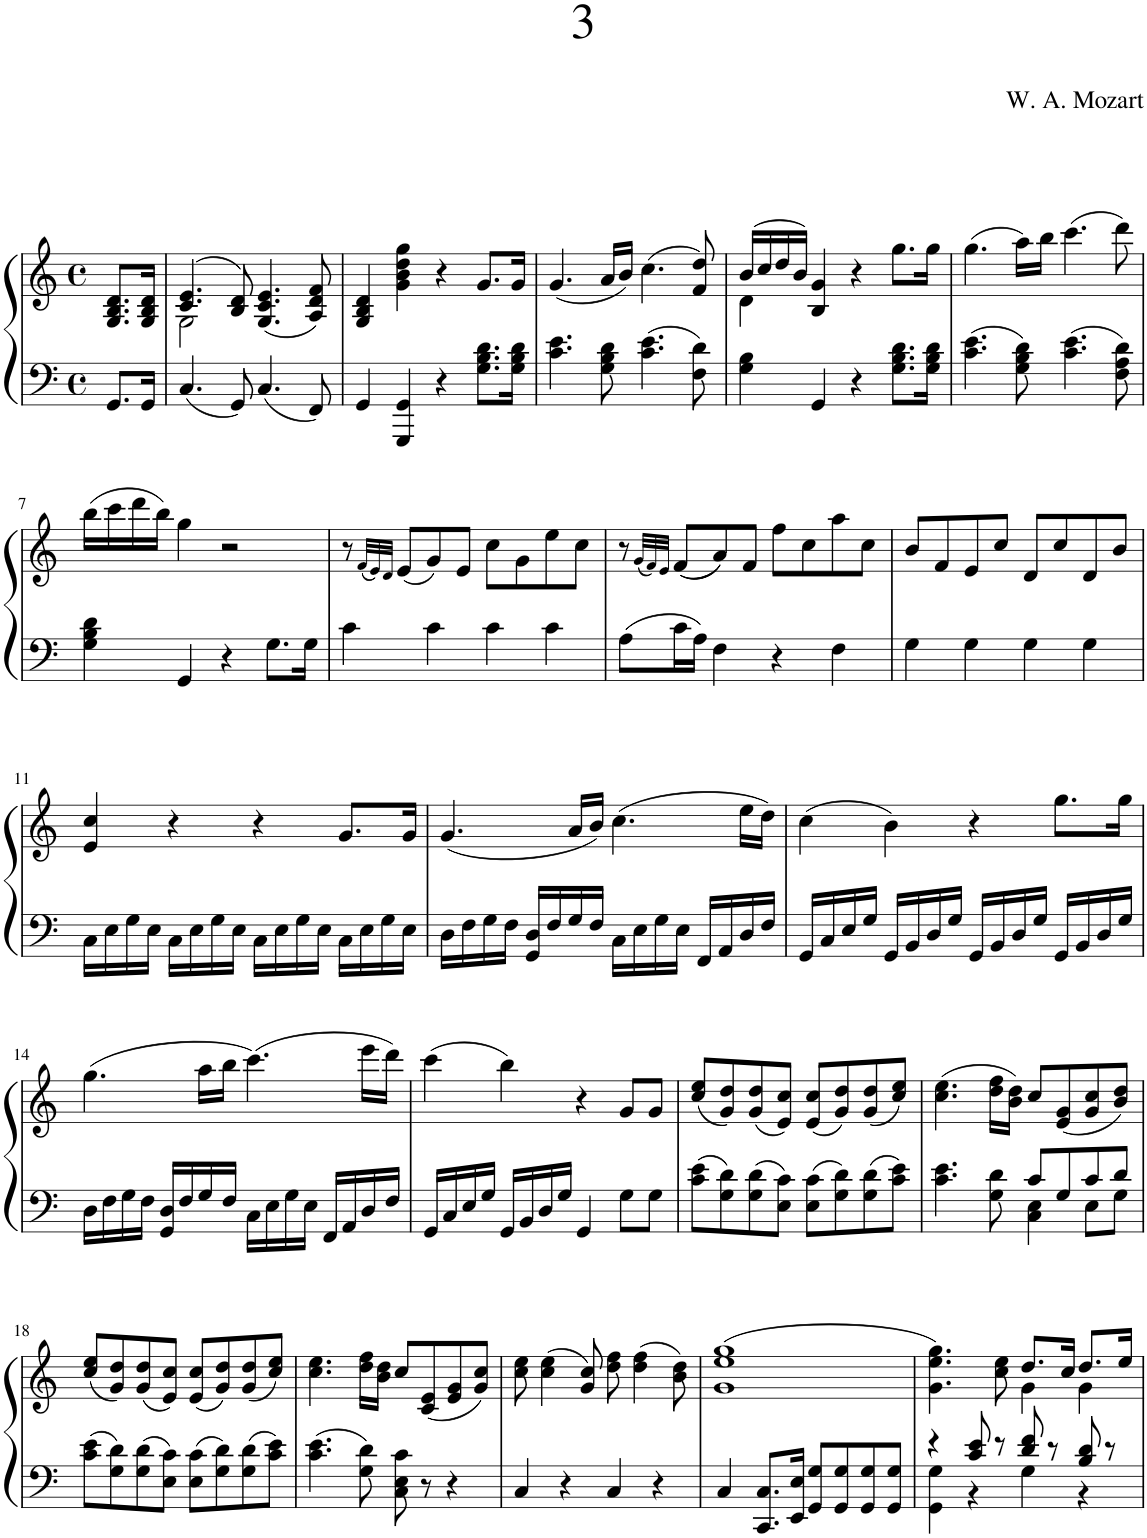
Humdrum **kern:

**kern	**kern
*part1	*part1
*staff2	*staff1
*I"Piano	*
*I'Pno.	*
*clefF4	*clefG2
*k[]	*k[]
*M4/4	*M4/4
*met(c)	*met(c)
=1	=1
8.GG/L	8.G/ 8.B/ 8.d/L
16GG/Jk	16G/ 16B/ 16d/Jk
=2	=2
*	*^
4.C/	(4.c/ 4.e/	2G\
8GG/	8B/ 8d/)	.
4.C/	(4.G/ 4.c/ 4.e/	2ryy
8FF/	8A/ 8d/ 8f/)	.
*	*v	*v
=3	=3
4GG/	4G/ 4B/ 4d/
4GGG/ 4GG/	4g\ 4b\ 4dd\ 4gg\
4r	4r
8.G\ 8.B\ 8.d\L	8.g/L
16G\ 16B\ 16d\Jk	16g/Jk
=4	=4
4.c\ 4.e\	(4.g/
8G\ 8B\ 8d\	16a/LL
.	16b/JJ)
4.c\ 4.e\	(4.cc\
8F\ 8d\	8f/ 8dd/)
=5	=5
*	*^
4G\ 4B\	(16b/LL	4d\
.	16cc/	.
.	16dd/	.
.	16b/JJ)	.
4GG/	4B/ 4g/	2.ryy
4r	4r	.
8.G\ 8.B\ 8.d\L	8.gg\L	.
16G\ 16B\ 16d\Jk	16gg\Jk	.
*	*v	*v
=6	=6
4.c\ 4.e\	(4.gg\
8G\ 8B\ 8d\	16aa\LL)
.	16bb\JJ
4.c\ 4.e\	(4.ccc\
8F\ 8A\ 8d\	8ddd\)
!!LO:LB:g=z
=7	=7
4G\ 4B\ 4d\	(16bb\LL
.	16ccc\
.	16ddd\
.	16bb\JJ)
4GG/	4gg\
4r	2r
8.G\L	.
16G\Jk	.
=8	=8
4c\	8r
.	(32qf/LLL
.	32qe/)
.	32qd/JJJ
.	(8e/L
4c\	8g/)
.	8e/J
4c\	8cc\L
.	8g\
4c\	8ee\
.	8cc\J
=9	=9
8A\L	8r
.	(32qg/LLL
.	32qf/)
.	32qe/JJJ
16c\L	((8f/L
16A\JJ	.
4F\	8a/))
.	8f/J
4r	8ff\L
.	8cc\
4F\	8aa\
.	8cc\J
=10	=10
4G\	8b/L
.	8f/
4G\	8e/
.	8cc/J
4G\	8d/L
.	8cc/
4G\	8d/
.	8b/J
!!LO:LB:g=z
=11	=11
16C\LL	4e/ 4cc/
16E\	.
16G\	.
16E\JJ	.
16C\LL	4r
16E\	.
16G\	.
16E\JJ	.
16C\LL	4r
16E\	.
16G\	.
16E\JJ	.
16C\LL	8.g/L
16E\	.
16G\	.
16E\JJ	16g/Jk
=12	=12
16D\LL	(4.g/
16F\	.
16G\	.
16F\JJ	.
16GG/ 16D/LL	.
16F/	.
16G/	16a/LL
16F/JJ	16b/JJ)
16C\LL	(4.cc\
16E\	.
16G\	.
16E\JJ	.
16FF/LL	.
16AA/	.
16D/	16ee\LL
16F/JJ	16dd\JJ)
=13	=13
16GG/LL	(4cc\
16C/	.
16E/	.
16G/JJ	.
16GG/LL	4b\)
16BB/	.
16D/	.
16G/JJ	.
16GG/LL	4r
16BB/	.
16D/	.
16G/JJ	.
16GG/LL	8.gg\L
16BB/	.
16D/	.
16G/JJ	16gg\Jk
!!LO:LB:g=z
=14	=14
16D\LL	(4.gg\
16F\	.
16G\	.
16F\JJ	.
16GG/ 16D/LL	.
16F/	.
16G/	16aa\LL
16F/JJ	16bb\JJ
16C\LL	(4.ccc\)
16E\	.
16G\	.
16E\JJ	.
16FF/LL	.
16AA/	.
16D/	16eee\LL
16F/JJ	16ddd\JJ)
=15	=15
16GG/LL	(4ccc\
16C/	.
16E/	.
16G/JJ	.
16GG/LL	4bb\)
16BB/	.
16D/	.
16G/JJ	.
4GG/	4r
8G\L	8g/L
8G\J	8g/J
=16	=16
8c\ 8e\L	(8cc/ 8ee/L
8G\ 8d\	8g/ 8dd/)
8G\ 8d\	(8g/ 8dd/
8E\ 8c\J	8e/ 8cc/J)
8E\ 8c\L	(8e/ 8cc/L
8G\ 8d\	8g/ 8dd/)
8G\ 8d\	(8g/ 8dd/
8c\ 8e\J	8cc/ 8ee/J)
=17	=17
*^	*
4.c\ 4.e\	2ryy	(4.cc\ 4.ee\
8G\ 8d\	.	16dd\ 16ff\LL
.	.	16b\ 16dd\JJ)
8c/L	4C\ 4E\	8cc/L
8G/	.	(8e/ 8g/
8c/	8E\L	8g/ 8cc/
8d/J	8G\J	8b/ 8dd/J)
*v	*v	*
!!LO:LB:g=z
=18	=18
8c\ 8e\L	(8cc/ 8ee/L
8G\ 8d\	8g/ 8dd/)
8G\ 8d\	(8g/ 8dd/
8E\ 8c\J	8e/ 8cc/J)
8E\ 8c\L	(8e/ 8cc/L
8G\ 8d\	8g/ 8dd/)
8G\ 8d\	(8g/ 8dd/
8c\ 8e\J	8cc/ 8ee/J)
=19	=19
4.c\ 4.e\	4.cc\ 4.ee\
8G\ 8d\	16dd\ 16ff\LL
.	16b\ 16dd\JJ
8C\ 8E\ 8c\	8cc/L
8r	(8c/ 8e/
4r	8e/ 8g/
.	8g/ 8cc/J)
=20	=20
4C/	8cc\ 8ee\
.	(4cc\ 4ee\
4r	.
.	8g/ 8cc/)
4C/	8dd\ 8ff\
.	(4dd\ 4ff\
4r	.
.	8b\ 8dd\)
=21	=21
4C/	(1g 1ee 1gg
8.CC/ 8.C/L	.
16EE/ 16E/Jk	.
8GG/ 8G/L	.
8GG/ 8G/	.
8GG/ 8G/	.
8GG/ 8G/J	.
=22	=22
*^	*^
4r	4GG\ 4G\	4.g\ 4.ee\ 4.gg\)	2ryy
8c/ 8e/	4r	.	.
8r	.	8cc\ 8ee\	.
8d/ 8f/	4G\	8.dd/L	4g\
8r	.	.	.
.	.	16cc/Jk	.
8B/ 8d/	4r	8.dd/L	4g\
8r	.	.	.
.	.	16ee/Jk	.
*v	*v	*	*
*	*v	*v
=	=
*-	*-
